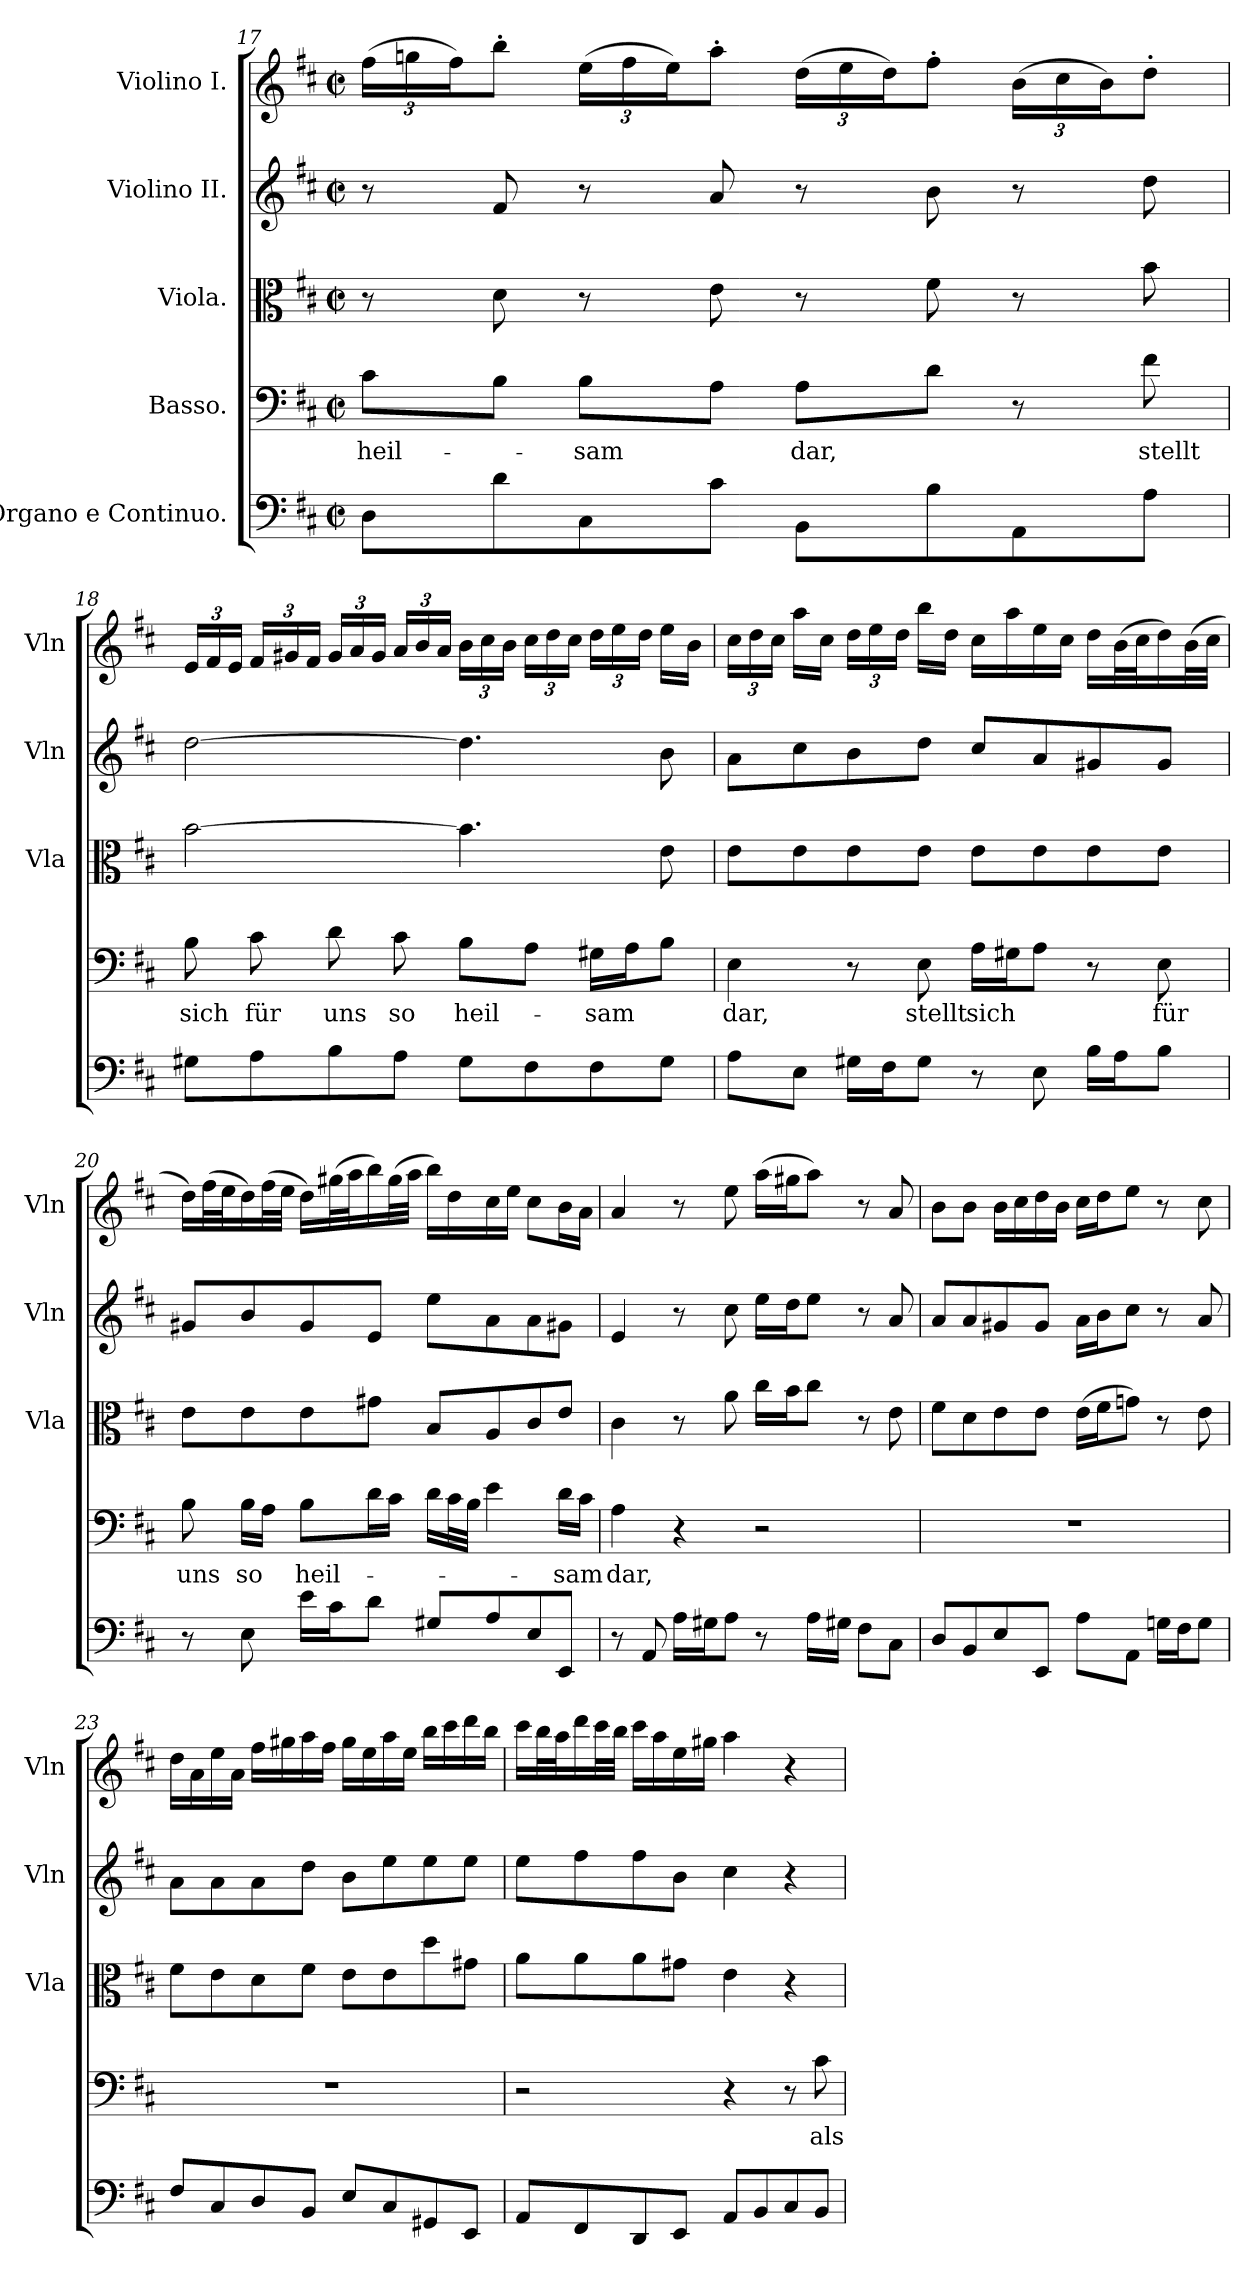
**kern	**kern	**text	**kern	**kern	**kern
*part5	*part4	*part4	*part3	*part2	*part1
*staff5	*staff4	*staff4	*staff3	*staff2	*staff1
*I"Organo e  Continuo.	*I"Basso.	*	*I"Viola.	*I"Violino II.	*I"Violino I.
*	*	*	*I'Vla	*I'Vln	*I'Vln
*clefF4	*clefF4	*	*clefC3	*clefG2	*clefG2
*k[f#c#]	*k[f#c#]	*	*k[f#c#]	*k[f#c#]	*k[f#c#]
*D:	*D:	*	*D:	*D:	*D:
*M2/2	*M2/2	*	*M2/2	*M2/2	*M2/2
*met(c|)	*met(c|)	*	*met(c|)	*met(c|)	*met(c|)
=17	=17	=17	=17	=17	=17
!	!	!LO:LY:b	!	!	!
*	*	*	*	*	*Xbrackettup
8D\L	8c#\L	heil-	8r	8r	(24ff#\LL
.	.	.	.	.	24ggn\
.	.	.	.	.	24ff#\J)
8d\	8B\J	.	8d\	8f#/	8bb'\J
!	!	!LO:LY:b	!	!	!
8C#\	8B\L	-sam	8r	8r	(24ee\LL
.	.	.	.	.	24ff#\
.	.	.	.	.	24ee\J)
8c#\J	8A\J	.	8e\	8a/	8aa'\J
!	!	!LO:LY:b	!	!	!
8BB\L	8A\L	dar,	8r	8r	(24dd\LL
.	.	.	.	.	24ee\
.	.	.	.	.	24dd\J)
8B\	8d\J	.	8f#\	8b\	8ff#'\J
8AA\	8r	.	8r	8r	(24b\LL
.	.	.	.	.	24cc#\
.	.	.	.	.	24b\J)
!	!	!LO:LY:b	!	!	!
8A\J	8f#\	stellt	8b\	8dd\	8dd'\J
=18	=18	=18	=18	=18	=18
!	!	!LO:LY:b	!	!	!
8G#X\L	8B\	sich	[2b\	[2dd\	24e/LL
.	.	.	.	.	24f#/
.	.	.	.	.	24e/JJ
!	!	!LO:LY:b	!	!	!
8A\	8c#\	für	.	.	24f#/LL
.	.	.	.	.	24g#X/
.	.	.	.	.	24f#/JJ
!	!	!LO:LY:b	!	!	!
8B\	8d\	uns	.	.	24g#/LL
.	.	.	.	.	24a/
.	.	.	.	.	24g#/JJ
!	!	!LO:LY:b	!	!	!
8A\J	8c#\	so	.	.	24a/LL
.	.	.	.	.	24b/
.	.	.	.	.	24a/JJ
!	!	!LO:LY:b	!	!	!
8G#\L	8B\L	heil-	4.b\]	4.dd\]	24b\LL
.	.	.	.	.	24cc#\
.	.	.	.	.	24b\JJ
8F#\	8A\J	.	.	.	24cc#\LL
.	.	.	.	.	24dd\
.	.	.	.	.	24cc#\JJ
!	!	!LO:LY:b	!	!	!
8F#\	16G#X\LL	-sam	.	.	24dd\LL
.	.	.	.	.	24ee\
.	16A\J	.	.	.	.
.	.	.	.	.	24dd\JJ
8G#\J	8B\J	.	8e\	8b\	16ee\LL
.	.	.	.	.	16b\JJ
!!LO:LB:g=z
=19	=19	=19	=19	=19	=19
!	!	!LO:LY:b	!	!	!
8A\L	4E\	dar,	8e\L	8a\L	24cc#\LL
.	.	.	.	.	24dd\
.	.	.	.	.	24cc#\JJ
8E\J	.	.	8e\	8cc#\	16aa\LL
.	.	.	.	.	16cc#\JJ
16G#X\LL	8r	.	8e\	8b\	24dd\LL
.	.	.	.	.	24ee\
16F#\J	.	.	.	.	.
.	.	.	.	.	24dd\JJ
!	!	!LO:LY:b	!	!	!
8G#\J	8E\	stellt	8e\J	8dd\J	16bb\LL
.	.	.	.	.	16dd\JJ
!	!	!LO:LY:b	!	!	!
8r	16A\LL	sich	8e\L	8cc#/L	16cc#\LL
.	16G#X\J	.	.	.	16aa\
8E\	8A\J	.	8e\	8a/	16ee\
.	.	.	.	.	16cc#\JJ
16B\LL	8r	.	8e\	8g#X/	16dd\LL
16A\J	.	.	.	.	(32b\L
.	.	.	.	.	32cc#\J
!	!	!LO:LY:b	!	!	!
8B\J	8E\	für	8e\J	8g#/J	16dd\)
.	.	.	.	.	(32b\L
.	.	.	.	.	32cc#\JJJ
=20	=20	=20	=20	=20	=20
!	!	!LO:LY:b	!	!	!
8r	8B\	uns	8e\L	8g#X/L	16dd\LL)
.	.	.	.	.	(32ff#\L
.	.	.	.	.	32ee\J
!	!	!LO:LY:b	!	!	!
8E\	16B\LL	so	8e\	8b/	16dd\)
.	16A\JJ	.	.	.	(32ff#\L
.	.	.	.	.	32ee\JJJ
!	!	!LO:LY:b	!	!	!
16e\LL	8B\L	heil-	8e\	8g#/	16dd\LL)
16c#\J	.	.	.	.	(32gg#X\L
.	.	.	.	.	32aa\J
8d\J	16d\L	.	8g#X\J	8e/J	16bb\)
.	16c#\JJ	.	.	.	(32gg#\L
.	.	.	.	.	32aa\JJJ
8G#X/L	16d\LL	.	8B/L	8ee\L	16bb\LL)
.	32c#\L	.	.	.	16dd\
.	32B\JJJ	.	.	.	.
8A/	4e\	.	8A/	8a\	16cc#\
.	.	.	.	.	16ee\JJ
8E/	.	.	8c#/	8a\	8cc#\L
!	!	!LO:LY:b	!	!	!
8EE/J	16d\LL	-sam	8e/J	8g#X\J	16b\L
.	16c#\JJ	.	.	.	16a\JJ
=21	=21	=21	=21	=21	=21
!	!	!LO:LY:b	!	!	!
8r	4A\	dar,	4c#\	4e/	4a/
8AA/	.	.	.	.	.
16A\LL	4r	.	8r	8r	8r
16G#X\J	.	.	.	.	.
8A\J	.	.	8a\	8cc#\	8ee\
8r	2r	.	16cc#\LL	16ee\LL	(16aa\LL
.	.	.	16b\J	16dd\J	16gg#X\J
16A\LL	.	.	8cc#\J	8ee\J	8aa\J)
16G#X\JJ	.	.	.	.	.
8F#\L	.	.	8r	8r	8r
8C#\J	.	.	8e\	8a/	8a/
!!LO:PB:g=z
=22	=22	=22	=22	=22	=22
8D/L	1r	.	8f#\L	8a/L	8b\L
8BB/	.	.	8d\	8a/	8b\J
8E/	.	.	8e\	8g#X/	16b\LL
.	.	.	.	.	16cc#\
8EE/J	.	.	8e\J	8g#/J	16dd\
.	.	.	.	.	16b\JJ
8A\L	.	.	(16e\LL	16a\LL	16cc#\LL
.	.	.	16f#\J	16b\J	16dd\J
8AA\J	.	.	8gn\J)	8cc#\J	8ee\J
16Gn\LL	.	.	8r	8r	8r
16F#\J	.	.	.	.	.
8G\J	.	.	8e\	8a/	8cc#\
=23	=23	=23	=23	=23	=23
8F#/L	1r	.	8f#\L	8a\L	16dd\LL
.	.	.	.	.	16a\
8C#/	.	.	8e\	8a\	16ee\
.	.	.	.	.	16a\JJ
8D/	.	.	8d\	8a\	16ff#\LL
.	.	.	.	.	16gg#X\
8BB/J	.	.	8f#\J	8dd\J	16aa\
.	.	.	.	.	16ff#\JJ
8E/L	.	.	8e\L	8b\L	16gg#\LL
.	.	.	.	.	16ee\
8C#/	.	.	8e\	8ee\	16aa\
.	.	.	.	.	16ee\JJ
8GG#X/	.	.	8dd\	8ee\	16bb\LL
.	.	.	.	.	16ccc#\
8EE/J	.	.	8g#X\J	8ee\J	16ddd\
.	.	.	.	.	16bb\JJ
=24	=24	=24	=24	=24	=24
8AA/L	2r	.	8a\L	8ee\L	16ccc#\LL
.	.	.	.	.	32bb\L
.	.	.	.	.	32aa\J
8FF#/	.	.	8a\	8ff#\	16ddd\
.	.	.	.	.	32ccc#\L
.	.	.	.	.	32bb\JJJ
8DD/	.	.	8a\	8ff#\	16ccc#\LL
.	.	.	.	.	16aa\
8EE/J	.	.	8g#X\J	8b\J	16ee\
.	.	.	.	.	16gg#X\JJ
8AA/L	4r	.	4e\	4cc#\	4aa\
8BB/	.	.	.	.	.
8C#/	8r	.	4r	4r	4r
!	!	!LO:LY:b	!	!	!
8BB/J	8c#\	als	.	.	.
=	=	=	=	=	=
*-	*-	*-	*-	*-	*-
